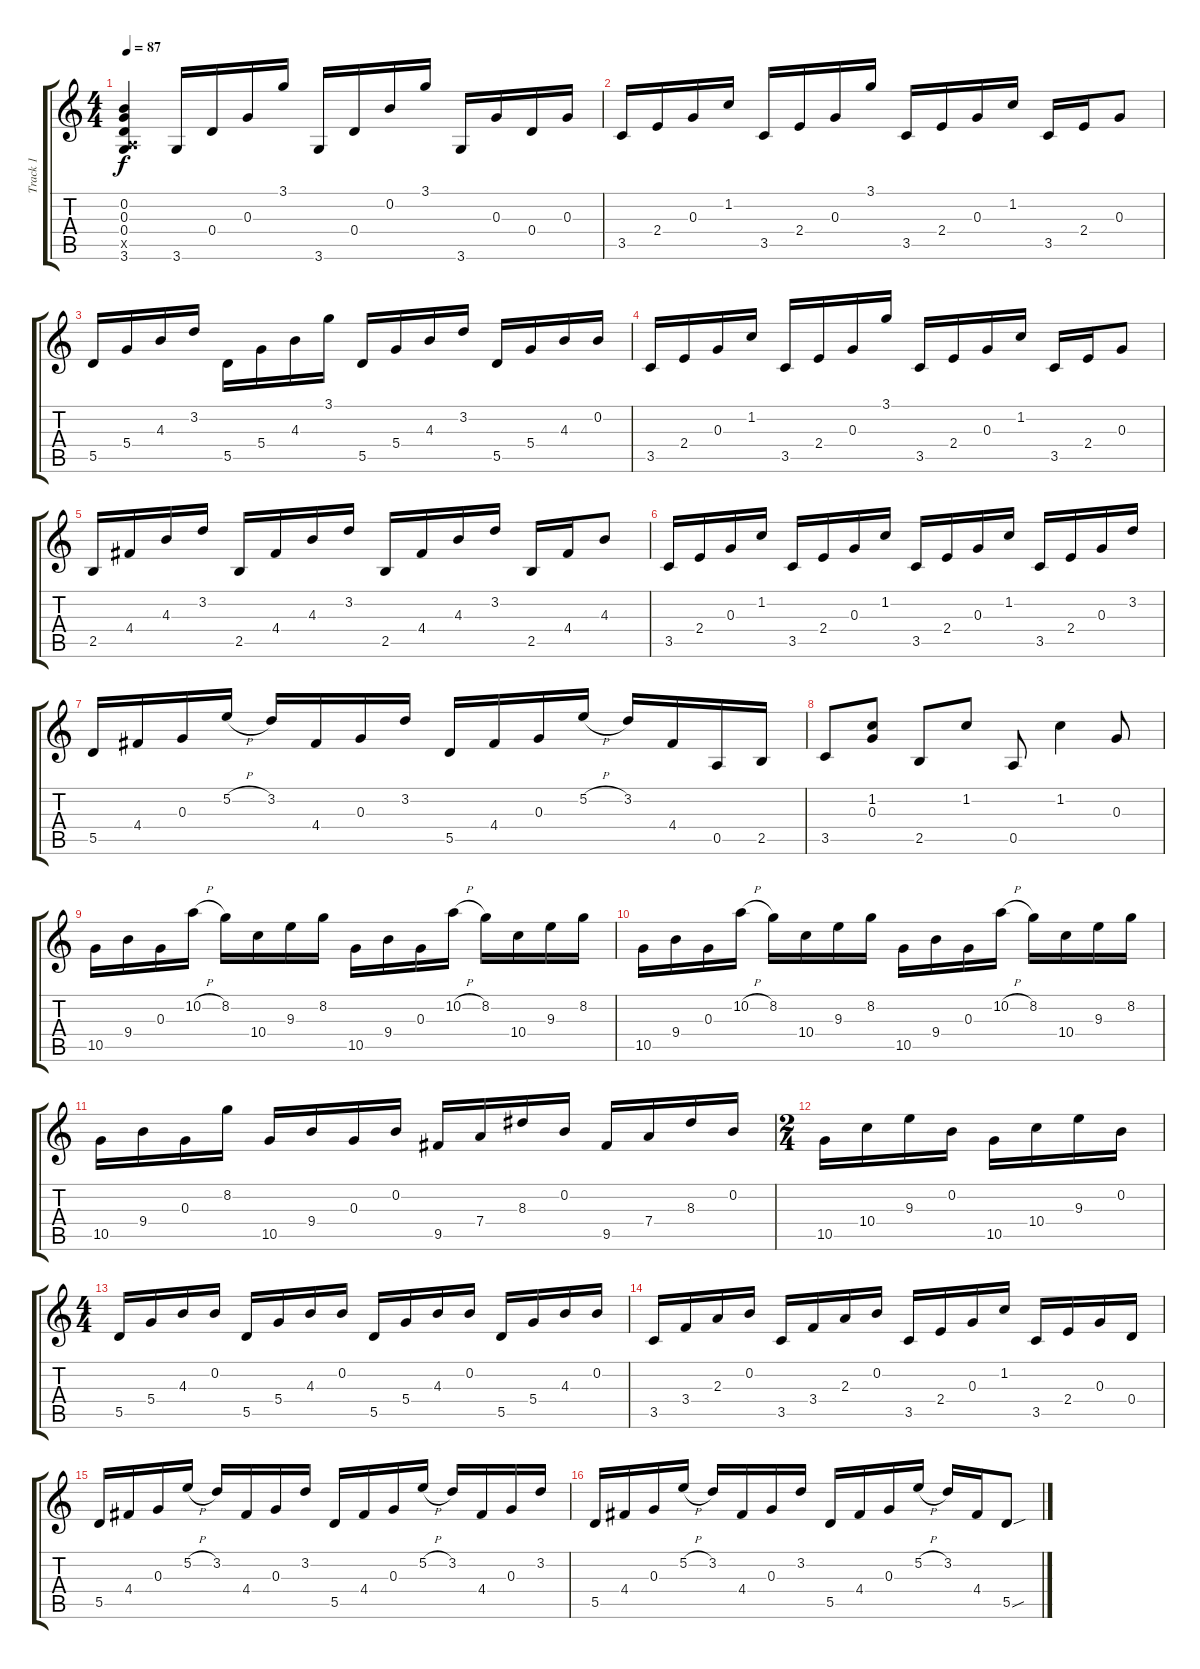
\track ("Track 1" "Track 1") {instrument acousticguitarnylon}
\staff {score tabs}
\tuning (E4 B3 G3 D3 A2 E2) {hide}
\ts (4 4)
\tempo 87
\clef g2
\ks c
(0.2 0.3 0.4 0.5{x} 3.6).4{dy f} 3.6.16 0.4.16 0.3.16 3.1.16 3.6.16 0.4.16 0.2.16 3.1.16 3.6.16 0.3.16 0.4.16 0.3.16 |
3.5.16 2.4.16 0.3.16 1.2.16 3.5.16 2.4.16 0.3.16 3.1.16 3.5.16 2.4.16 0.3.16 1.2.16 3.5.16 2.4.16 0.3.8 |
5.5.16 5.4.16 4.3.16 3.2.16 5.5.16 5.4.16 4.3.16 3.1.16 5.5.16 5.4.16 4.3.16 3.2.16 5.5.16 5.4.16 4.3.16 0.2.16 |
3.5.16 2.4.16 0.3.16 1.2.16 3.5.16 2.4.16 0.3.16 3.1.16 3.5.16 2.4.16 0.3.16 1.2.16 3.5.16 2.4.16 0.3.8 |
2.5.16 4.4.16 4.3.16 3.2.16 2.5.16 4.4.16 4.3.16 3.2.16 2.5.16 4.4.16 4.3.16 3.2.16 2.5.16 4.4.16 4.3.8 |
3.5.16 2.4.16 0.3.16 1.2.16 3.5.16 2.4.16 0.3.16 1.2.16 3.5.16 2.4.16 0.3.16 1.2.16 3.5.16 2.4.16 0.3.16 3.2.16 |
5.5.16 4.4.16 0.3.16 5.2{h}.16 3.2.16 4.4.16 0.3.16 3.2.16 5.5.16 4.4.16 0.3.16 5.2{h}.16 3.2.16 4.4.16 0.5.16 2.5.16 |
3.5.8 (1.2 0.3).8 2.5.8 1.2.8 0.5.8 1.2.4 0.3.8 |
10.5.16 9.4.16 0.3.16 10.2{h}.16 8.2.16 10.4.16 9.3.16 8.2.16 10.5.16 9.4.16 0.3.16 10.2{h}.16 8.2.16 10.4.16 9.3.16 8.2.16 |
10.5.16 9.4.16 0.3.16 10.2{h}.16 8.2.16 10.4.16 9.3.16 8.2.16 10.5.16 9.4.16 0.3.16 10.2{h}.16 8.2.16 10.4.16 9.3.16 8.2.16 |
10.5.16 9.4.16 0.3.16 8.2.16 10.5.16 9.4.16 0.3.16 0.2.16 9.5.16 7.4.16 8.3.16 0.2.16 9.5.16 7.4.16 8.3.16 0.2.16 |
\ts (2 4)
10.5.16 10.4.16 9.3.16 0.2.16 10.5.16 10.4.16 9.3.16 0.2.16 |
\ts (4 4)
5.5.16 5.4.16 4.3.16 0.2.16 5.5.16 5.4.16 4.3.16 0.2.16 5.5.16 5.4.16 4.3.16 0.2.16 5.5.16 5.4.16 4.3.16 0.2.16 |
3.5.16 3.4.16 2.3.16 0.2.16 3.5.16 3.4.16 2.3.16 0.2.16 3.5.16 2.4.16 0.3.16 1.2.16 3.5.16 2.4.16 0.3.16 0.4.16 |
5.5.16 4.4.16 0.3.16 5.2{h}.16 3.2.16 4.4.16 0.3.16 3.2.16 5.5.16 4.4.16 0.3.16 5.2{h}.16 3.2.16 4.4.16 0.3.16 3.2.16 |
5.5.16 4.4.16 0.3.16 5.2{h}.16 3.2.16 4.4.16 0.3.16 3.2.16 5.5.16 4.4.16 0.3.16 5.2{h}.16 3.2.16 4.4.16 5.5{sou}.8
